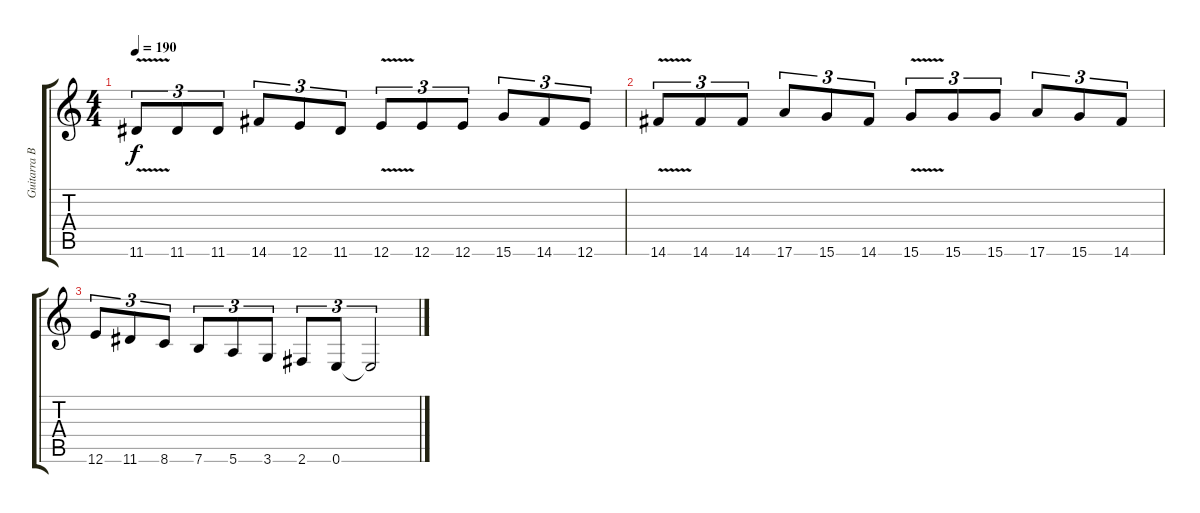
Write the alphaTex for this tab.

\track ("Guitarra Base" "Guitarra B") {instrument distortionguitar}
\staff {score tabs}
\tuning (E4 B3 G3 D3 A2 E2) {hide}
\ts (4 4)
\tempo 190
\clef g2
\ks c
11.6{v}.8{tu (3 2) dy f} 11.6.8{tu (3 2)} 11.6.8{tu (3 2)} 14.6.8{tu (3 2)} 12.6.8{tu (3 2)} 11.6.8{tu (3 2)} 12.6{v}.8{tu (3 2)} 12.6.8{tu (3 2)} 12.6.8{tu (3 2)} 15.6.8{tu (3 2)} 14.6.8{tu (3 2)} 12.6.8{tu (3 2)} |
14.6{v}.8{tu (3 2)} 14.6.8{tu (3 2)} 14.6.8{tu (3 2)} 17.6.8{tu (3 2)} 15.6.8{tu (3 2)} 14.6.8{tu (3 2)} 15.6{v}.8{tu (3 2)} 15.6.8{tu (3 2)} 15.6.8{tu (3 2)} 17.6.8{tu (3 2)} 15.6.8{tu (3 2)} 14.6.8{tu (3 2)} |
12.6.8{tu (3 2)} 11.6.8{tu (3 2)} 8.6.8{tu (3 2)} 7.6.8{tu (3 2)} 5.6.8{tu (3 2)} 3.6.8{tu (3 2)} 2.6.8{tu (3 2)} 0.6.8{tu (3 2)} 0.6{t}.2{tu (3 2)}
